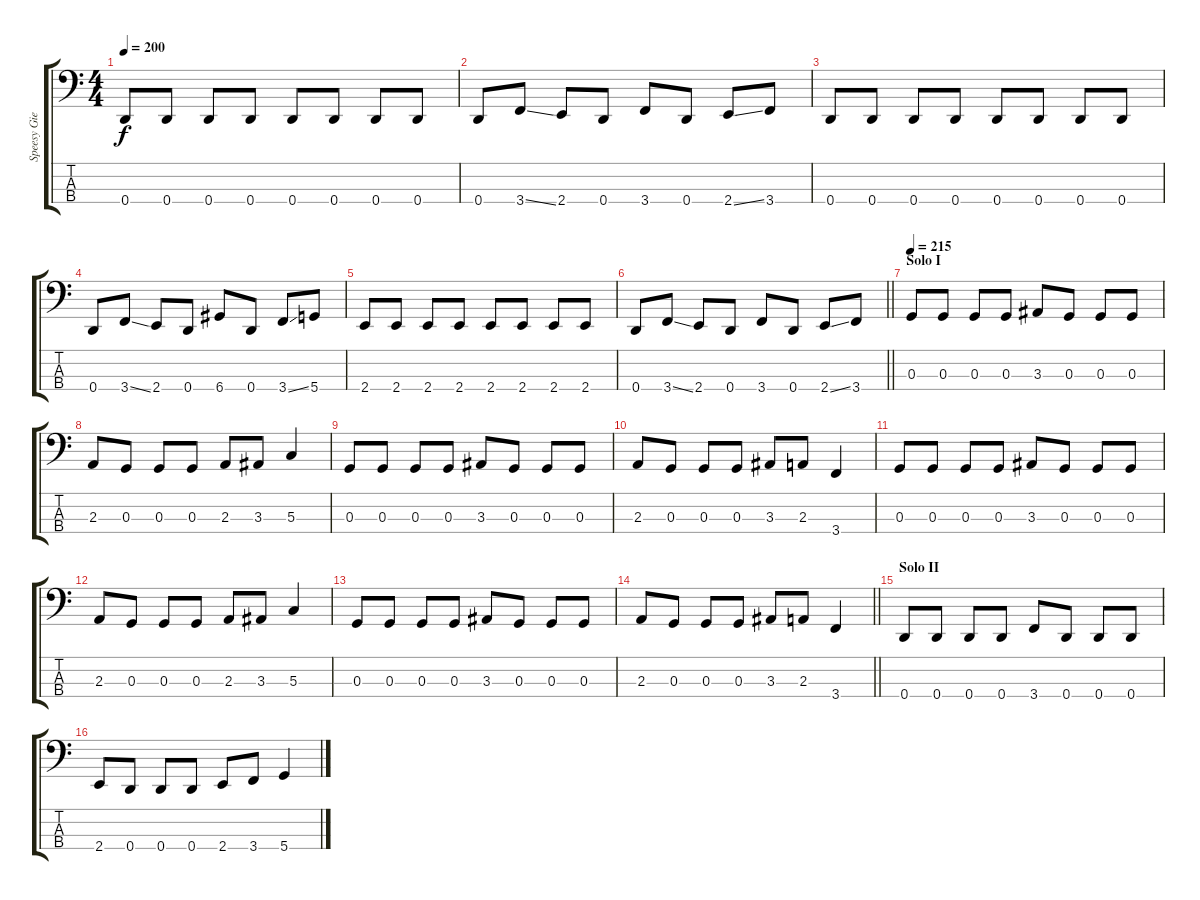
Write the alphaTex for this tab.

\track ("Speesy Giesler" "Speesy Gie") {instrument electricbassfinger}
\staff {score tabs}
\tuning (F2 C2 G1 D1) {hide}
\ts (4 4)
\tempo 200
\clef f4
\ks c
0.4.8{dy f} 0.4.8 0.4.8 0.4.8 0.4.8 0.4.8 0.4.8 0.4.8 |
0.4.8 3.4{ss}.8 2.4.8 0.4.8 3.4.8 0.4.8 2.4{ss}.8 3.4.8 |
0.4.8 0.4.8 0.4.8 0.4.8 0.4.8 0.4.8 0.4.8 0.4.8 |
0.4.8 3.4{ss}.8 2.4.8 0.4.8 6.4.8 0.4.8 3.4{ss}.8 5.4.8 |
2.4.8 2.4.8 2.4.8 2.4.8 2.4.8 2.4.8 2.4.8 2.4.8 |
\barLineRight lightlight
0.4.8 3.4{ss}.8 2.4.8 0.4.8 3.4.8 0.4.8 2.4{ss}.8 3.4.8 |
\section ("" "Solo I")
\tempo 215
0.3.8 0.3.8 0.3.8 0.3.8 3.3.8 0.3.8 0.3.8 0.3.8 |
2.3.8 0.3.8 0.3.8 0.3.8 2.3.8 3.3.8 5.3.4 |
0.3.8 0.3.8 0.3.8 0.3.8 3.3.8 0.3.8 0.3.8 0.3.8 |
2.3.8 0.3.8 0.3.8 0.3.8 3.3.8 2.3.8 3.4.4 |
0.3.8 0.3.8 0.3.8 0.3.8 3.3.8 0.3.8 0.3.8 0.3.8 |
2.3.8 0.3.8 0.3.8 0.3.8 2.3.8 3.3.8 5.3.4 |
0.3.8 0.3.8 0.3.8 0.3.8 3.3.8 0.3.8 0.3.8 0.3.8 |
\barLineRight lightlight
2.3.8 0.3.8 0.3.8 0.3.8 3.3.8 2.3.8 3.4.4 |
\section ("" "Solo II")
0.4.8 0.4.8 0.4.8 0.4.8 3.4.8 0.4.8 0.4.8 0.4.8 |
2.4.8 0.4.8 0.4.8 0.4.8 2.4.8 3.4.8 5.4.4
